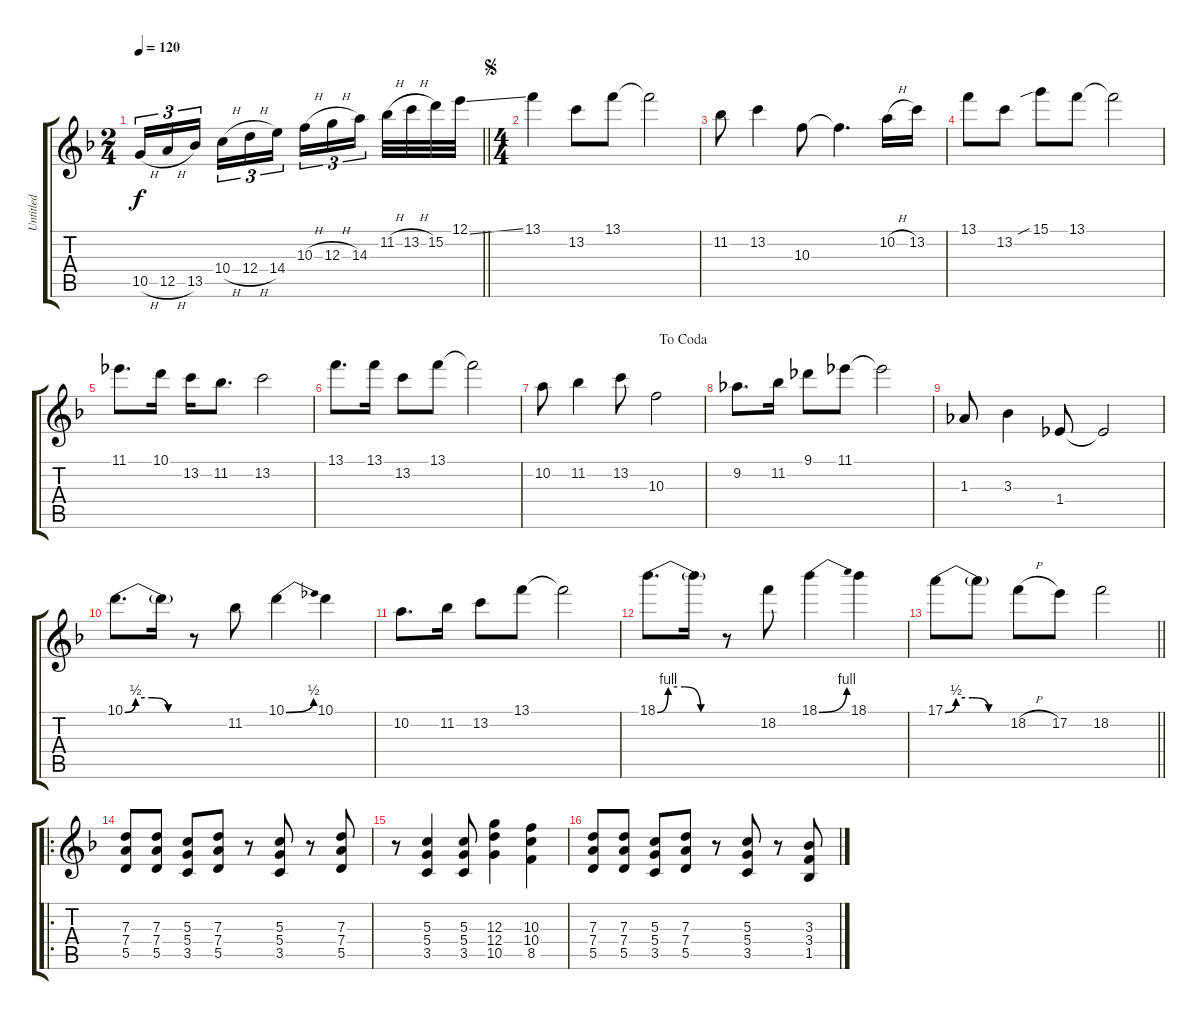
\track ("Untitled" "Untitled") {instrument overdrivenguitar}
\staff {score tabs}
\tuning (E4 B3 G3 D3 A2 E2) {hide}
\ts (2 4)
\tempo 120
\clef g2
\barLineRight lightlight
\ks f
10.5{h}.16{tu (3 2) dy f instrument overdrivenguitar} 12.5{h}.16{tu (3 2)} 13.5.16{tu (3 2) beam splitsecondary} 10.4{h}.16{tu (3 2)} 12.4{h}.16{tu (3 2)} 14.4.16{tu (3 2)} 10.3{h}.16{tu (3 2)} 12.3{h}.16{tu (3 2)} 14.3.16{tu (3 2) beam splitsecondary} 11.2{h}.32 13.2{h}.32 15.2.32 12.1{ss}.32 |
\ts (4 4)
\jump segno
13.1.4 13.2.8 13.1.8 13.1{t}.2 |
11.2.8 13.2.4 10.3.8 10.3{t}.4{d} 10.2{h}.16 13.2.16 |
13.1.8 13.2.8 15.1{sib}.8 13.1.8 13.1{t}.2 |
11.1.8{d} 10.1.16 13.2.16 11.2.8{d} 13.2.2 |
13.1.8{d} 13.1.16 13.2.8 13.1.8 13.1{t}.2 |
\jump dacoda
10.2.8 11.2.4 13.2.8 10.3.2 |
9.2.8{d} 11.2.16 9.1.8 11.1.8 11.1{t}.2 |
1.3.8 3.3.4 1.4.8 1.4{t}.2 |
10.1{be (custom 0 0 10 2 25 2 40 0 60 0)}.8{d} 10.1{t}.16 r.8 11.2.8 10.1{be (bend 0 0 60 2)}.4 10.1.4 |
10.2.8{d} 11.2.16 13.2.8 13.1.8 13.1{t}.2 |
18.1{be (custom 0 0 10 4 25 4 40 0 60 0)}.8{d} 18.1{t}.16 r.8 18.2.8 18.1{be (bend 0 0 60 4)}.4 18.1.4 |
\barLineRight lightlight
17.1{be (custom 0 0 10 2 25 2 40 0 60 0)}.8 17.1{t}.8 18.2{h}.8 17.2.8 18.2.2 |
\ro
(7.3 7.4 5.5).8 (7.3 7.4 5.5).8 (5.3 5.4 3.5).8 (7.3 7.4 5.5).8 r.8 (5.3 5.4 3.5).8 r.8 (7.3 7.4 5.5).8 |
r.8 (5.3 5.4 3.5).4 (5.3 5.4 3.5).8 (12.3 12.4 10.5).4 (10.3 10.4 8.5).4 |
(7.3 7.4 5.5).8 (7.3 7.4 5.5).8 (5.3 5.4 3.5).8 (7.3 7.4 5.5).8 r.8 (5.3 5.4 3.5).8 r.8 (3.3 3.4 1.5).8
